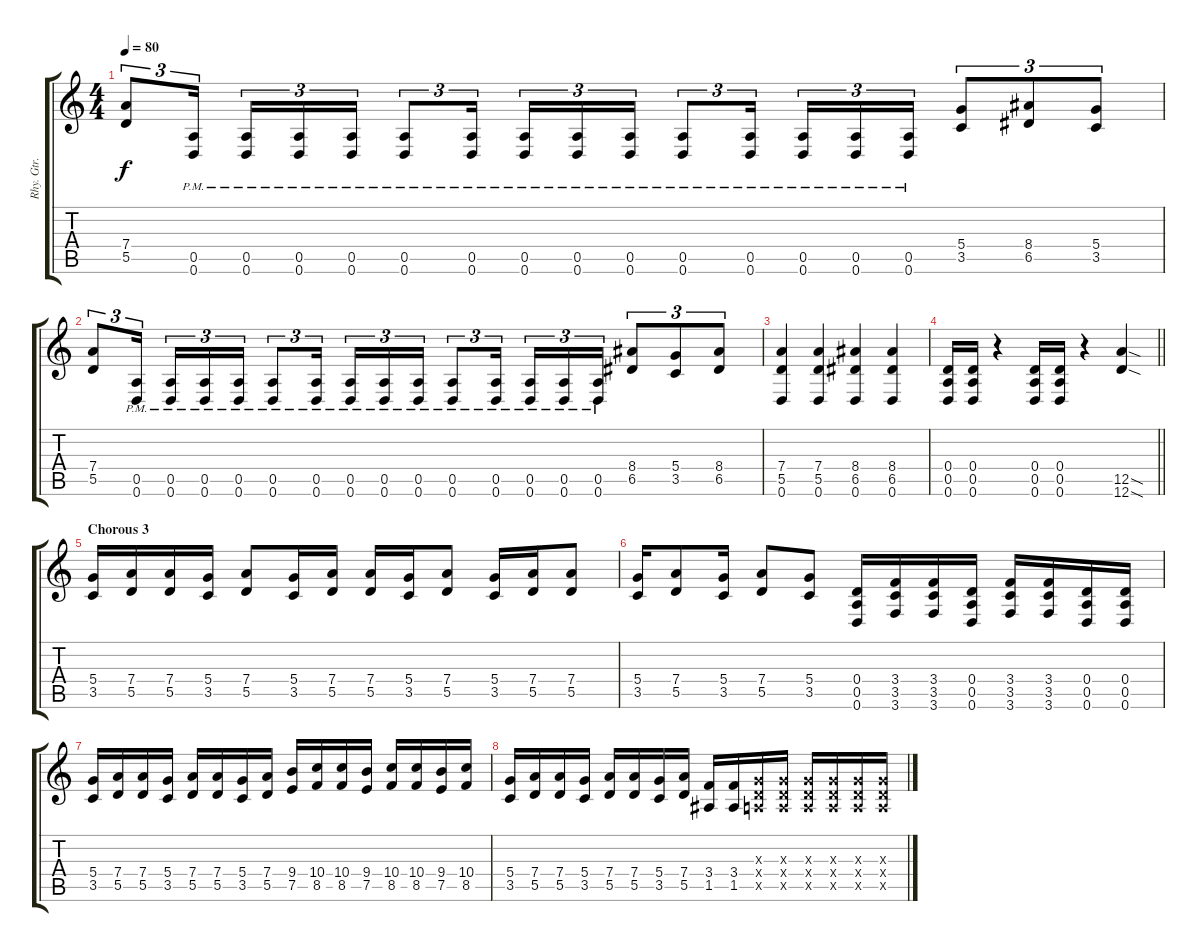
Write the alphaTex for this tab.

\track ("Rhy. Gtr. 1" "Rhy. Gtr. ") {instrument distortionguitar}
\staff {score tabs}
\tuning (E4 B3 G3 D3 A2 D2) {hide}
\ts (4 4)
\tempo 80
\clef g2
\ks c
(7.4 5.5).8{tu (3 2) dy f} (0.5{pm} 0.6{pm}).16{tu (3 2) beam splitsecondary} (0.5{pm} 0.6{pm}).16{tu (3 2)} (0.5{pm} 0.6{pm}).16{tu (3 2)} (0.5{pm} 0.6{pm}).16{tu (3 2)} (0.5{pm} 0.6{pm}).8{tu (3 2)} (0.5{pm} 0.6{pm}).16{tu (3 2) beam splitsecondary} (0.5{pm} 0.6{pm}).16{tu (3 2)} (0.5{pm} 0.6{pm}).16{tu (3 2)} (0.5{pm} 0.6{pm}).16{tu (3 2)} (0.5{pm} 0.6{pm}).8{tu (3 2)} (0.5{pm} 0.6{pm}).16{tu (3 2) beam splitsecondary} (0.5{pm} 0.6{pm}).16{tu (3 2)} (0.5{pm} 0.6{pm}).16{tu (3 2)} (0.5{pm} 0.6{pm}).16{tu (3 2)} (5.4 3.5).8{tu (3 2)} (8.4 6.5).8{tu (3 2)} (5.4 3.5).8{tu (3 2)} |
(7.4 5.5).8{tu (3 2)} (0.5{pm} 0.6{pm}).16{tu (3 2) beam splitsecondary} (0.5{pm} 0.6{pm}).16{tu (3 2)} (0.5{pm} 0.6{pm}).16{tu (3 2)} (0.5{pm} 0.6{pm}).16{tu (3 2)} (0.5{pm} 0.6{pm}).8{tu (3 2)} (0.5{pm} 0.6{pm}).16{tu (3 2) beam splitsecondary} (0.5{pm} 0.6{pm}).16{tu (3 2)} (0.5{pm} 0.6{pm}).16{tu (3 2)} (0.5{pm} 0.6{pm}).16{tu (3 2)} (0.5{pm} 0.6{pm}).8{tu (3 2)} (0.5{pm} 0.6{pm}).16{tu (3 2) beam splitsecondary} (0.5{pm} 0.6{pm}).16{tu (3 2)} (0.5{pm} 0.6{pm}).16{tu (3 2)} (0.5{pm} 0.6{pm}).16{tu (3 2)} (8.4 6.5).8{tu (3 2)} (5.4 3.5).8{tu (3 2)} (8.4 6.5).8{tu (3 2)} |
(7.4 5.5 0.6).4 (7.4 5.5 0.6).4 (8.4 6.5 0.6).4 (8.4 6.5 0.6).4 |
\barLineRight lightlight
(0.4 0.5 0.6).16 (0.4 0.5 0.6).16 r.4 (0.4 0.5 0.6).16 (0.4 0.5 0.6).16 r.4 (12.5{sod} 12.6{sod}).4 |
\section ("" "Chorous 3")
(5.4 3.5).16 (7.4 5.5).16 (7.4 5.5).16 (5.4 3.5).16 (7.4 5.5).8 (5.4 3.5).16 (7.4 5.5).16 (7.4 5.5).16 (5.4 3.5).16 (7.4 5.5).8 (5.4 3.5).16 (7.4 5.5).16 (7.4 5.5).8 |
(5.4 3.5).16 (7.4 5.5).8 (5.4 3.5).16 (7.4 5.5).8 (5.4 3.5).8 (0.4 0.5 0.6).16 (3.4 3.5 3.6).16 (3.4 3.5 3.6).16 (0.4 0.5 0.6).16 (3.4 3.5 3.6).16 (3.4 3.5 3.6).16 (0.4 0.5 0.6).16 (0.4 0.5 0.6).16 |
(5.4 3.5).16 (7.4 5.5).16 (7.4 5.5).16 (5.4 3.5).16 (7.4 5.5).16 (7.4 5.5).16 (5.4 3.5).16 (7.4 5.5).16 (9.4 7.5).16 (10.4 8.5).16 (10.4 8.5).16 (9.4 7.5).16 (10.4 8.5).16 (10.4 8.5).16 (9.4 7.5).16 (10.4 8.5).16 |
(5.4 3.5).16 (7.4 5.5).16 (7.4 5.5).16 (5.4 3.5).16 (7.4 5.5).16 (7.4 5.5).16 (5.4 3.5).16 (7.4 5.5).16 (3.4 1.5).16 (3.4 1.5).16 (0.3{x} 0.4{x} 0.5{x}).16 (0.3{x} 0.4{x} 0.5{x}).16 (0.3{x} 0.4{x} 0.5{x}).16 (0.3{x} 0.4{x} 0.5{x}).16 (0.3{x} 0.4{x} 0.5{x}).16 (0.3{x} 0.4{x} 0.5{x}).16
